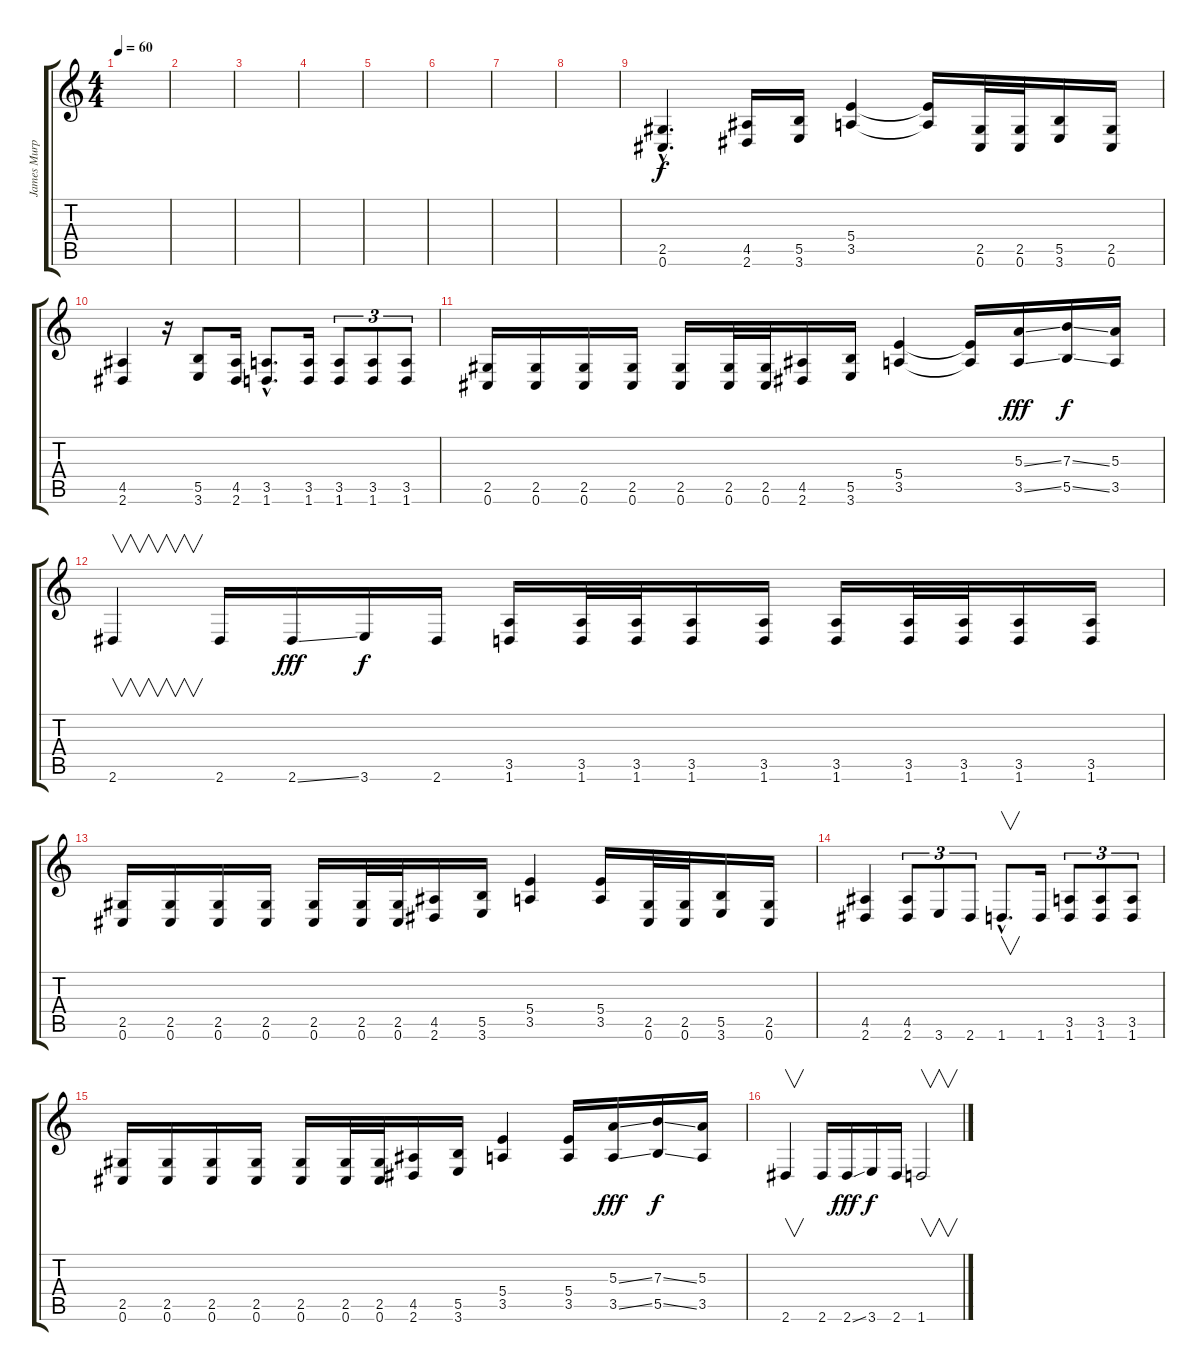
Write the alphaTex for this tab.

\track ("James Murphy Distortion" "James Murp") {instrument distortionguitar}
\staff {score tabs}
\tuning (Db4 Ab3 E3 B2 Gb2 Db2) {hide}
\ts (4 4)
\tempo 60
\clef g2
\ks c
|
|
|
|
|
|
|
|
(2.5{hac} 0.6{hac}).4{d} (4.5 2.6).16 (5.5 3.6).16 (5.4 3.5).4 (5.4{t} 3.5{t}).16 (2.5 0.6).32 (2.5 0.6).32 (5.5 3.6).16 (2.5 0.6).16 |
(4.5 2.6).4 r.16 (5.5 3.6).8 (4.5 2.6).16 (3.5{hac} 1.6{hac}).8{d} (3.5 1.6).16 (3.5 1.6).8{tu (3 2)} (3.5 1.6).8{tu (3 2)} (3.5 1.6).8{tu (3 2)} |
(2.5 0.6).16 (2.5 0.6).16 (2.5 0.6).16 (2.5 0.6).16 (2.5 0.6).16 (2.5 0.6).32 (2.5 0.6).32 (4.5 2.6).16 (5.5 3.6).16 (5.4 3.5).4 (5.4{t} 3.5{t}).16 (5.3{ss} 3.5{ss}).16{dy fff} (7.3{ss} 5.5{ss}).16{dy f} (5.3 3.5).16 |
2.6.4{v} 2.6.16 2.6{ss}.16{dy fff} 3.6.16{dy f} 2.6.16 (3.5 1.6).16 (3.5 1.6).32 (3.5 1.6).32 (3.5 1.6).16 (3.5 1.6).16 (3.5 1.6).16 (3.5 1.6).32 (3.5 1.6).32 (3.5 1.6).16 (3.5 1.6).16 |
(2.5 0.6).16 (2.5 0.6).16 (2.5 0.6).16 (2.5 0.6).16 (2.5 0.6).16 (2.5 0.6).32 (2.5 0.6).32 (4.5 2.6).16 (5.5 3.6).16 (5.4 3.5).4 (5.4 3.5).16 (2.5 0.6).32 (2.5 0.6).32 (5.5 3.6).16 (2.5 0.6).16 |
(4.5 2.6).4 (4.5 2.6).8{tu (3 2)} 3.6.8{tu (3 2)} 2.6.8{tu (3 2)} 1.6{hac}.8{v d} 1.6.16 (3.5 1.6).8{tu (3 2)} (3.5 1.6).8{tu (3 2)} (3.5 1.6).8{tu (3 2)} |
(2.5 0.6).16 (2.5 0.6).16 (2.5 0.6).16 (2.5 0.6).16 (2.5 0.6).16 (2.5 0.6).32 (2.5 0.6).32 (4.5 2.6).16 (5.5 3.6).16 (5.4 3.5).4 (5.4 3.5).16 (5.3{ss} 3.5{ss}).16{dy fff} (7.3{ss} 5.5{ss}).16{dy f} (5.3 3.5).16 |
2.6.4{v} 2.6.16 2.6{ss}.16{dy fff} 3.6.16{dy f} 2.6.16 1.6.2{v}
